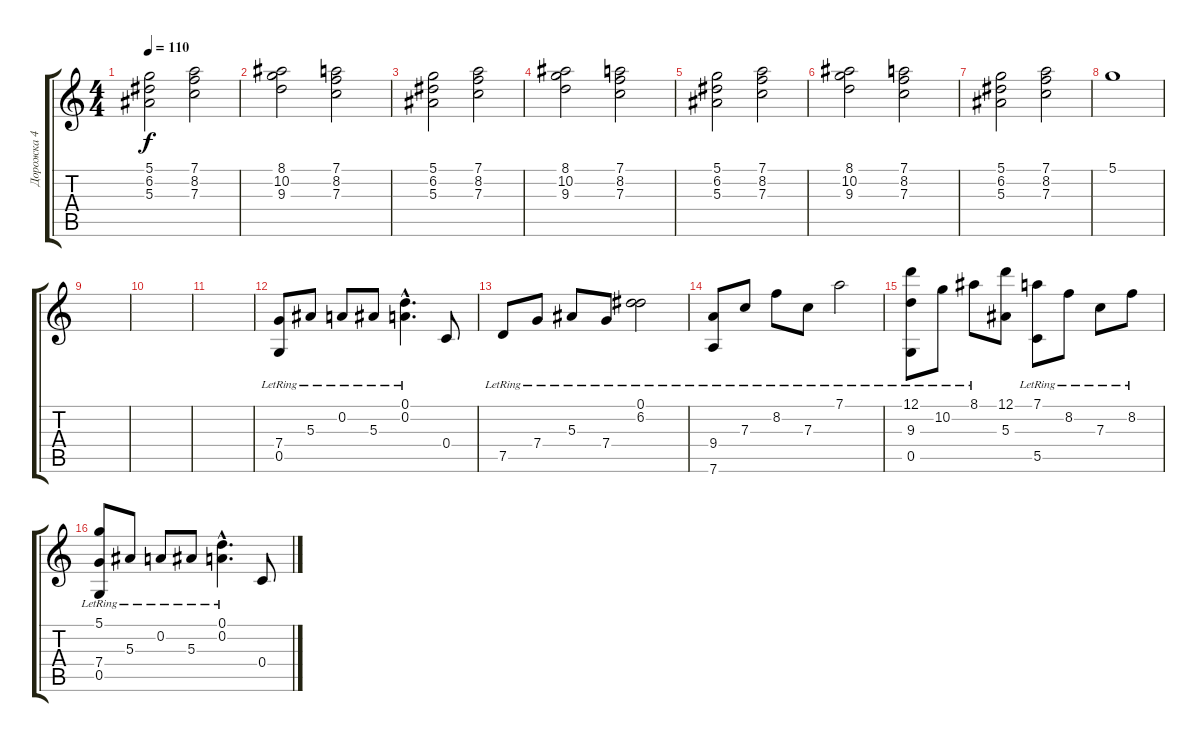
\track ("Дорожка 4" "Дорожка 4") {instrument acousticguitarnylon}
\staff {score tabs}
\tuning (D4 A3 F3 C3 G2 D2) {hide}
\ts (4 4)
\tempo 110
\clef g2
\ks c
(5.1 6.2 5.3).2{dy f} (7.1 8.2 7.3).2 |
(8.1 10.2 9.3).2 (7.1 8.2 7.3).2 |
(5.1 6.2 5.3).2 (7.1 8.2 7.3).2 |
(8.1 10.2 9.3).2 (7.1 8.2 7.3).2 |
(5.1 6.2 5.3).2 (7.1 8.2 7.3).2 |
(8.1 10.2 9.3).2 (7.1 8.2 7.3).2 |
(5.1 6.2 5.3).2 (7.1 8.2 7.3).2 |
5.1.1 |
|
|
|
(7.4{lr} 0.5{lr}).8{instrument acousticguitarnylon} 5.3{lr}.8 0.2{lr}.8 5.3{lr}.8 (0.1{hac lr} 0.2{hac lr}).4{d} 0.4.8 |
7.5{lr}.8 7.4{lr}.8 5.3{lr}.8 7.4{lr}.8 (0.1{lr} 6.2{lr}).2 |
(9.4{lr} 7.6{lr}).8 7.3{lr}.8 8.2{lr}.8 7.3{lr}.8 7.1{lr}.2 |
(12.1 9.3{lr} 0.5{lr}).8 10.2{lr}.8 8.1{lr}.8 (12.1 5.3).8 (7.1{lr} 5.5{lr}).8 8.2{lr}.8 7.3{lr}.8 8.2{lr}.8 |
(5.1 7.4{lr} 0.5{lr}).8 5.3{lr}.8 0.2{lr}.8 5.3{lr}.8 (0.1{hac lr} 0.2{hac lr}).4{d} 0.4.8
